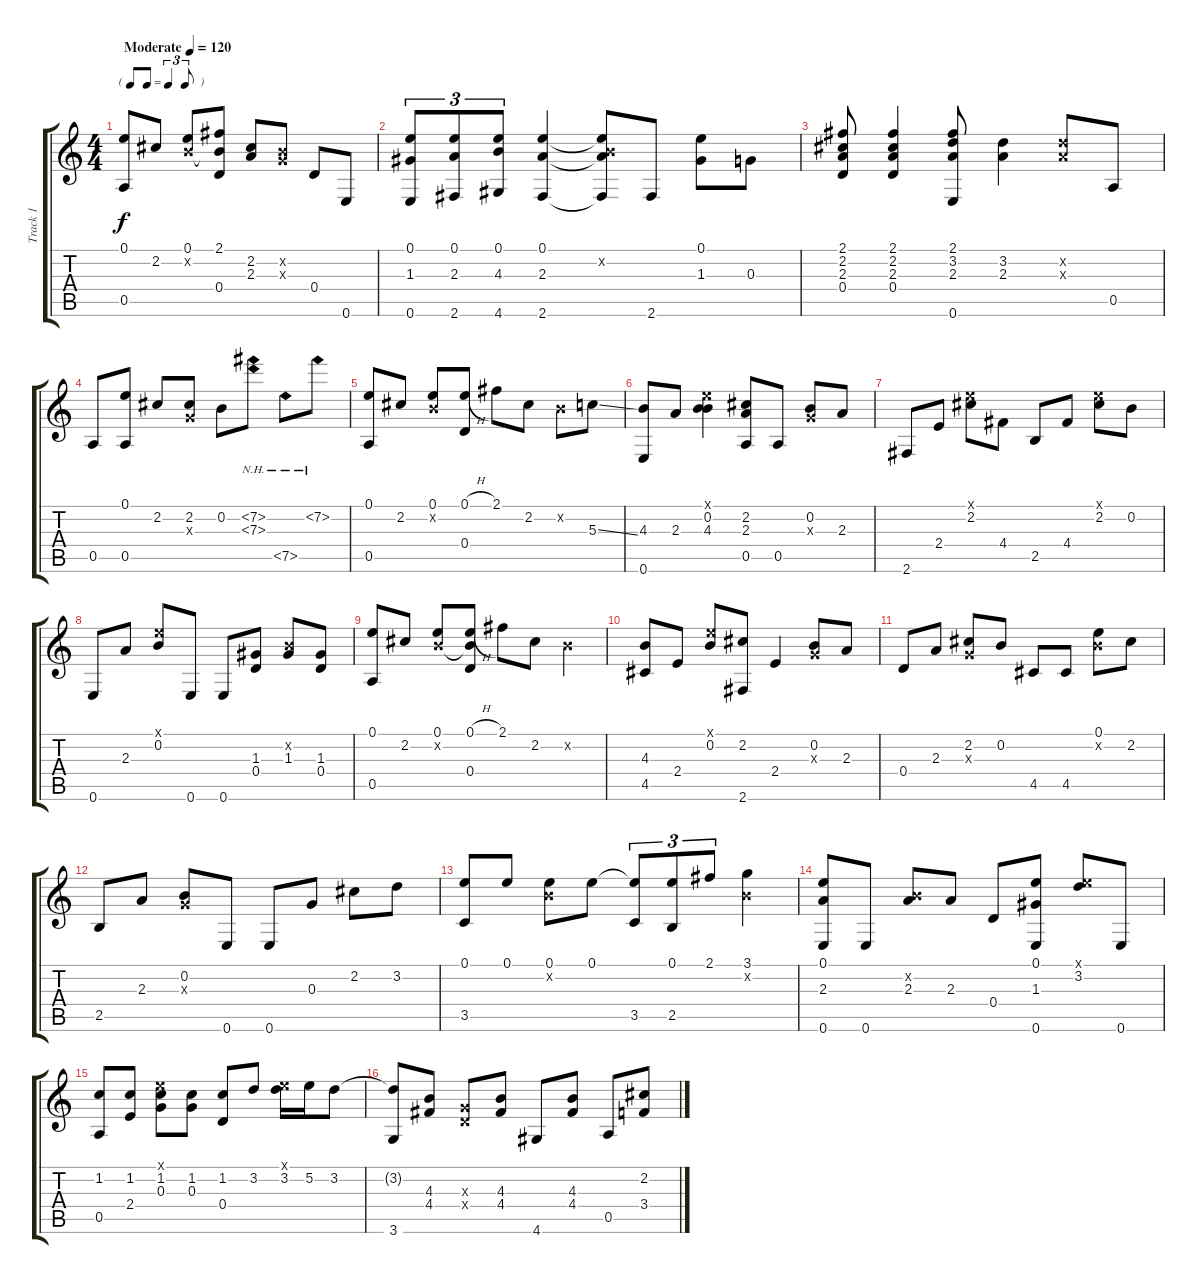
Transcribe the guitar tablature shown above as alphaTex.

\track ("Track 1" "Track 1") {instrument acousticguitarsteel}
\staff {score tabs}
\tuning (E4 B3 G3 D3 A2 E2) {hide}
\ts (4 4)
\tf triplet8th
\tempo (120 "Moderate")
\clef g2
\ks c
(0.1 0.5).8{dy f instrument acousticguitarsteel} 2.2.8 (0.1 0.2{x}).8 (2.1 0.2{t} 0.4).8 (2.2 2.3).8 (0.2{x} 0.3{x}).8 0.4.8 0.6.8 |
(0.1 1.3 0.6).8{tu (3 2)} (0.1 2.3 2.6).8{tu (3 2)} (0.1 4.3 4.6).8{tu (3 2)} (0.1 2.3 2.6).4 (0.1{t} 0.2{x} 2.3{t} 2.6{t}).8 2.6.8 (0.1 1.3).8 0.3.8 |
(2.1 2.2 2.3 0.4).8 (2.1 2.2 2.3 0.4).4 (2.1 3.2 2.3 0.6).8 (3.2 2.3).4 (3.2{x} 2.3{x}).8 0.5.8 |
0.5.8 (0.1 0.5).8 2.2.8 (2.2 0.3{x}).8 0.2.8 (7.2{nh} 7.3{nh}).8 7.5{nh}.8 7.2{nh}.8 |
(0.1 0.5).8 2.2.8 (0.1 0.2{x}).8 (0.1{h} 0.4).8 2.1.8 2.2.8 0.2{x}.8 5.3{ss}.8 |
(4.3 0.6).8 2.3.8 (0.1{x} 0.2 4.3).4 (2.2 2.3 0.5).8 0.5.8 (0.2 0.3{x}).8 2.3.8 |
2.6.8 2.4.8 (0.1{x} 2.2).8 4.4.8 2.5.8 4.4.8 (0.1{x} 2.2).8 0.2.8 |
0.6.8 2.3.8 (0.1{x} 0.2).8 0.6.8 0.6.8 (1.3 0.4).8 (0.2{x} 1.3).8 (1.3 0.4).8 |
(0.1 0.5).8 2.2.8 (0.1 0.2{x}).8 (0.1{h} 0.2{t} 0.4).8 2.1.8 2.2.8 0.2{x}.4 |
(4.3 4.5).8 2.4.8 (0.1{x} 0.2).8 (2.2 2.6).8 2.4.4 (0.2 0.3{x}).8 2.3.8 |
0.4.8 2.3.8 (2.2 0.3{x}).8 0.2.8 4.5.8 4.5.8 (0.1 0.2{x}).8 2.2.8 |
2.5.8 2.3.8 (0.2 0.3{x}).8 0.6.8 0.6.8 0.3.8 2.2.8 3.2.8 |
(0.1 3.5).8 0.1.8 (0.1 0.2{x}).8 0.1.8 (0.1{t} 3.5).8{tu (3 2)} (0.1 2.5).8{tu (3 2)} 2.1.8{tu (3 2)} (3.1 0.2{x}).4 |
(0.1 2.3 0.6).8 0.6.8 (0.2{x} 2.3).8 2.3.8 0.4.8 (0.1 1.3 0.6).8 (0.1{x} 3.2).8 0.6.8 |
(1.2 0.5).8 (1.2 2.4).8 (0.1{x} 1.2 0.3).8 (1.2 0.3).8 (1.2 0.4).8 3.2.8 (0.1{x} 3.2).16 5.2.16 3.2.8 |
(3.2{t} 3.6).8 (4.3 4.4).8 (0.3{x} 0.4{x}).8 (4.3 4.4).8 4.6.8 (4.3 4.4).8 0.5.8 (2.2 3.4).8
